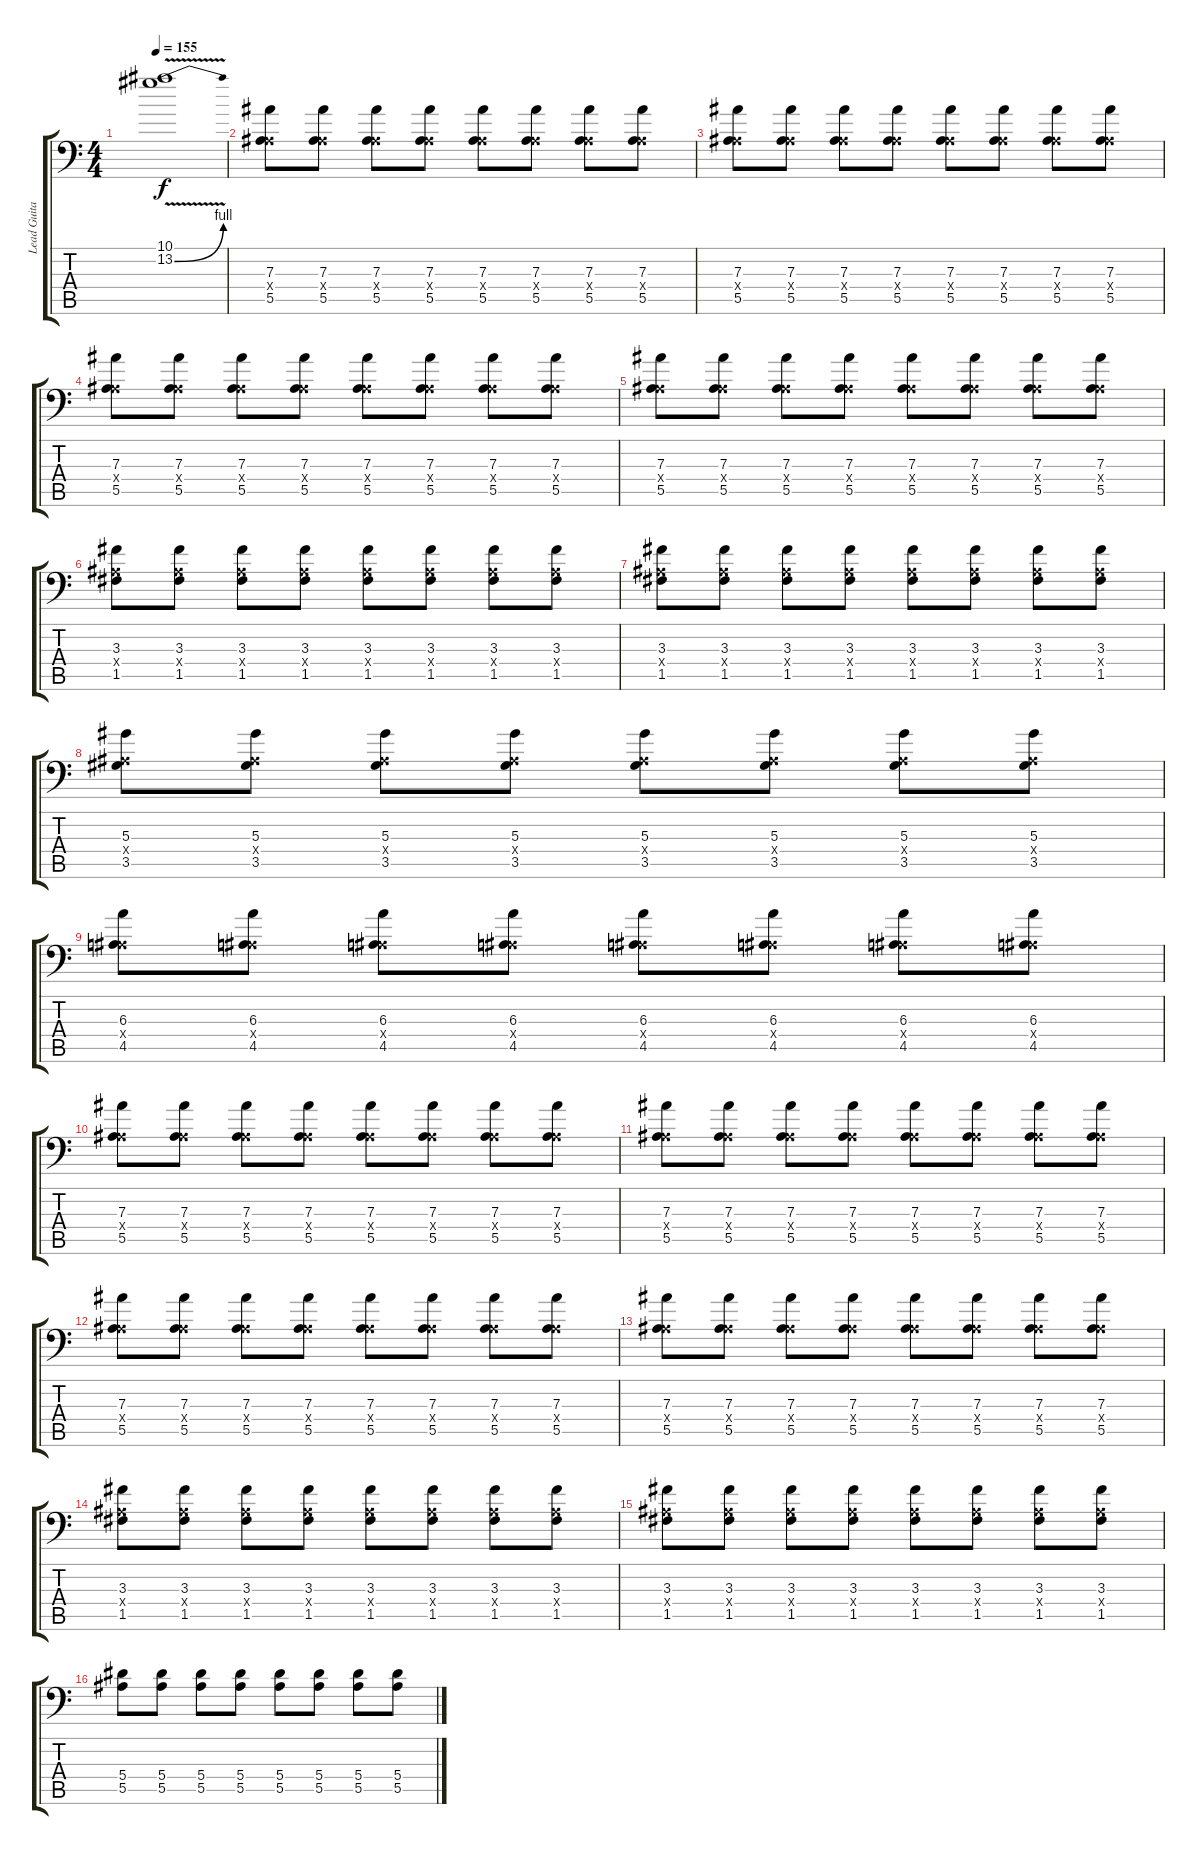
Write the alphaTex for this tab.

\track ("Lead Guitar" "Lead Guita") {instrument distortionguitar}
\staff {score tabs}
\tuning (C4 G3 Eb3 Bb2 F2 Bb1) {hide}
\ts (4 4)
\tempo 155
\clef f4
\ks c
(10.1 13.2{be (bend 0 0 60 4) v}).1{dy f} |
(7.3 0.4{x} 5.5).8 (7.3 0.4{x} 5.5).8 (7.3 0.4{x} 5.5).8 (7.3 0.4{x} 5.5).8 (7.3 0.4{x} 5.5).8 (7.3 0.4{x} 5.5).8 (7.3 0.4{x} 5.5).8 (7.3 0.4{x} 5.5).8 |
(7.3 0.4{x} 5.5).8 (7.3 0.4{x} 5.5).8 (7.3 0.4{x} 5.5).8 (7.3 0.4{x} 5.5).8 (7.3 0.4{x} 5.5).8 (7.3 0.4{x} 5.5).8 (7.3 0.4{x} 5.5).8 (7.3 0.4{x} 5.5).8 |
(7.3 0.4{x} 5.5).8 (7.3 0.4{x} 5.5).8 (7.3 0.4{x} 5.5).8 (7.3 0.4{x} 5.5).8 (7.3 0.4{x} 5.5).8 (7.3 0.4{x} 5.5).8 (7.3 0.4{x} 5.5).8 (7.3 0.4{x} 5.5).8 |
(7.3 0.4{x} 5.5).8 (7.3 0.4{x} 5.5).8 (7.3 0.4{x} 5.5).8 (7.3 0.4{x} 5.5).8 (7.3 0.4{x} 5.5).8 (7.3 0.4{x} 5.5).8 (7.3 0.4{x} 5.5).8 (7.3 0.4{x} 5.5).8 |
(3.3 0.4{x} 1.5).8 (3.3 0.4{x} 1.5).8 (3.3 0.4{x} 1.5).8 (3.3 0.4{x} 1.5).8 (3.3 0.4{x} 1.5).8 (3.3 0.4{x} 1.5).8 (3.3 0.4{x} 1.5).8 (3.3 0.4{x} 1.5).8 |
(3.3 0.4{x} 1.5).8 (3.3 0.4{x} 1.5).8 (3.3 0.4{x} 1.5).8 (3.3 0.4{x} 1.5).8 (3.3 0.4{x} 1.5).8 (3.3 0.4{x} 1.5).8 (3.3 0.4{x} 1.5).8 (3.3 0.4{x} 1.5).8 |
(5.3 0.4{x} 3.5).8 (5.3 0.4{x} 3.5).8 (5.3 0.4{x} 3.5).8 (5.3 0.4{x} 3.5).8 (5.3 0.4{x} 3.5).8 (5.3 0.4{x} 3.5).8 (5.3 0.4{x} 3.5).8 (5.3 0.4{x} 3.5).8 |
(6.3 0.4{x} 4.5).8 (6.3 0.4{x} 4.5).8 (6.3 0.4{x} 4.5).8 (6.3 0.4{x} 4.5).8 (6.3 0.4{x} 4.5).8 (6.3 0.4{x} 4.5).8 (6.3 0.4{x} 4.5).8 (6.3 0.4{x} 4.5).8 |
(7.3 0.4{x} 5.5).8 (7.3 0.4{x} 5.5).8 (7.3 0.4{x} 5.5).8 (7.3 0.4{x} 5.5).8 (7.3 0.4{x} 5.5).8 (7.3 0.4{x} 5.5).8 (7.3 0.4{x} 5.5).8 (7.3 0.4{x} 5.5).8 |
(7.3 0.4{x} 5.5).8 (7.3 0.4{x} 5.5).8 (7.3 0.4{x} 5.5).8 (7.3 0.4{x} 5.5).8 (7.3 0.4{x} 5.5).8 (7.3 0.4{x} 5.5).8 (7.3 0.4{x} 5.5).8 (7.3 0.4{x} 5.5).8 |
(7.3 0.4{x} 5.5).8 (7.3 0.4{x} 5.5).8 (7.3 0.4{x} 5.5).8 (7.3 0.4{x} 5.5).8 (7.3 0.4{x} 5.5).8 (7.3 0.4{x} 5.5).8 (7.3 0.4{x} 5.5).8 (7.3 0.4{x} 5.5).8 |
(7.3 0.4{x} 5.5).8 (7.3 0.4{x} 5.5).8 (7.3 0.4{x} 5.5).8 (7.3 0.4{x} 5.5).8 (7.3 0.4{x} 5.5).8 (7.3 0.4{x} 5.5).8 (7.3 0.4{x} 5.5).8 (7.3 0.4{x} 5.5).8 |
(3.3 0.4{x} 1.5).8 (3.3 0.4{x} 1.5).8 (3.3 0.4{x} 1.5).8 (3.3 0.4{x} 1.5).8 (3.3 0.4{x} 1.5).8 (3.3 0.4{x} 1.5).8 (3.3 0.4{x} 1.5).8 (3.3 0.4{x} 1.5).8 |
(3.3 0.4{x} 1.5).8 (3.3 0.4{x} 1.5).8 (3.3 0.4{x} 1.5).8 (3.3 0.4{x} 1.5).8 (3.3 0.4{x} 1.5).8 (3.3 0.4{x} 1.5).8 (3.3 0.4{x} 1.5).8 (3.3 0.4{x} 1.5).8 |
(5.4 5.5).8 (5.4 5.5).8 (5.4 5.5).8 (5.4 5.5).8 (5.4 5.5).8 (5.4 5.5).8 (5.4 5.5).8 (5.4 5.5).8
